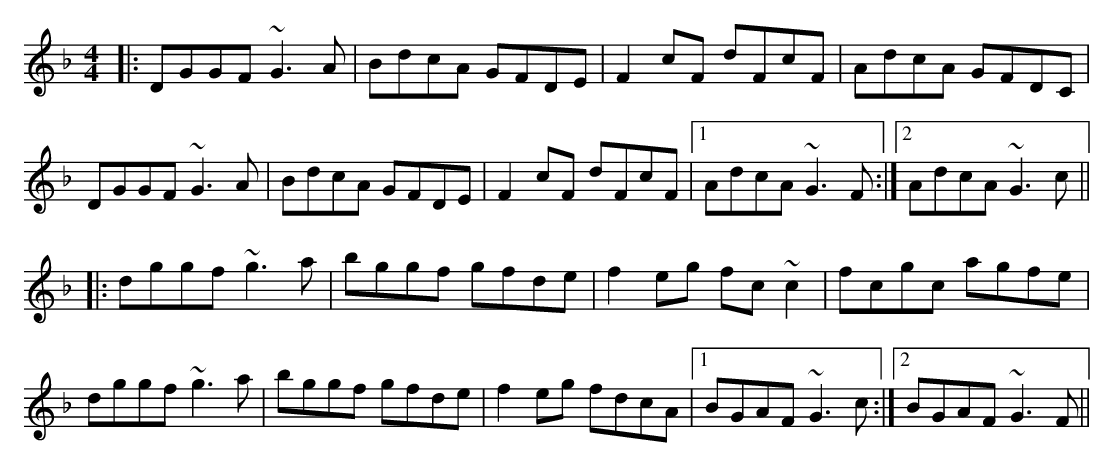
X:1
M:4/4
K:Gdor
|:DGGF ~G3A|BdcA GFDE|F2cF dFcF|AdcA GFDC|
DGGF ~G3A|BdcA GFDE|F2cF dFcF|1 AdcA ~G3F:|2 AdcA ~G3c||
|:dggf ~g3a|bggf gfde|f2eg fc~c2|fcgc agfe|
dggf ~g3a|bggf gfde|f2eg fdcA|1 BGAF ~G3c:|2 BGAF ~G3F||
